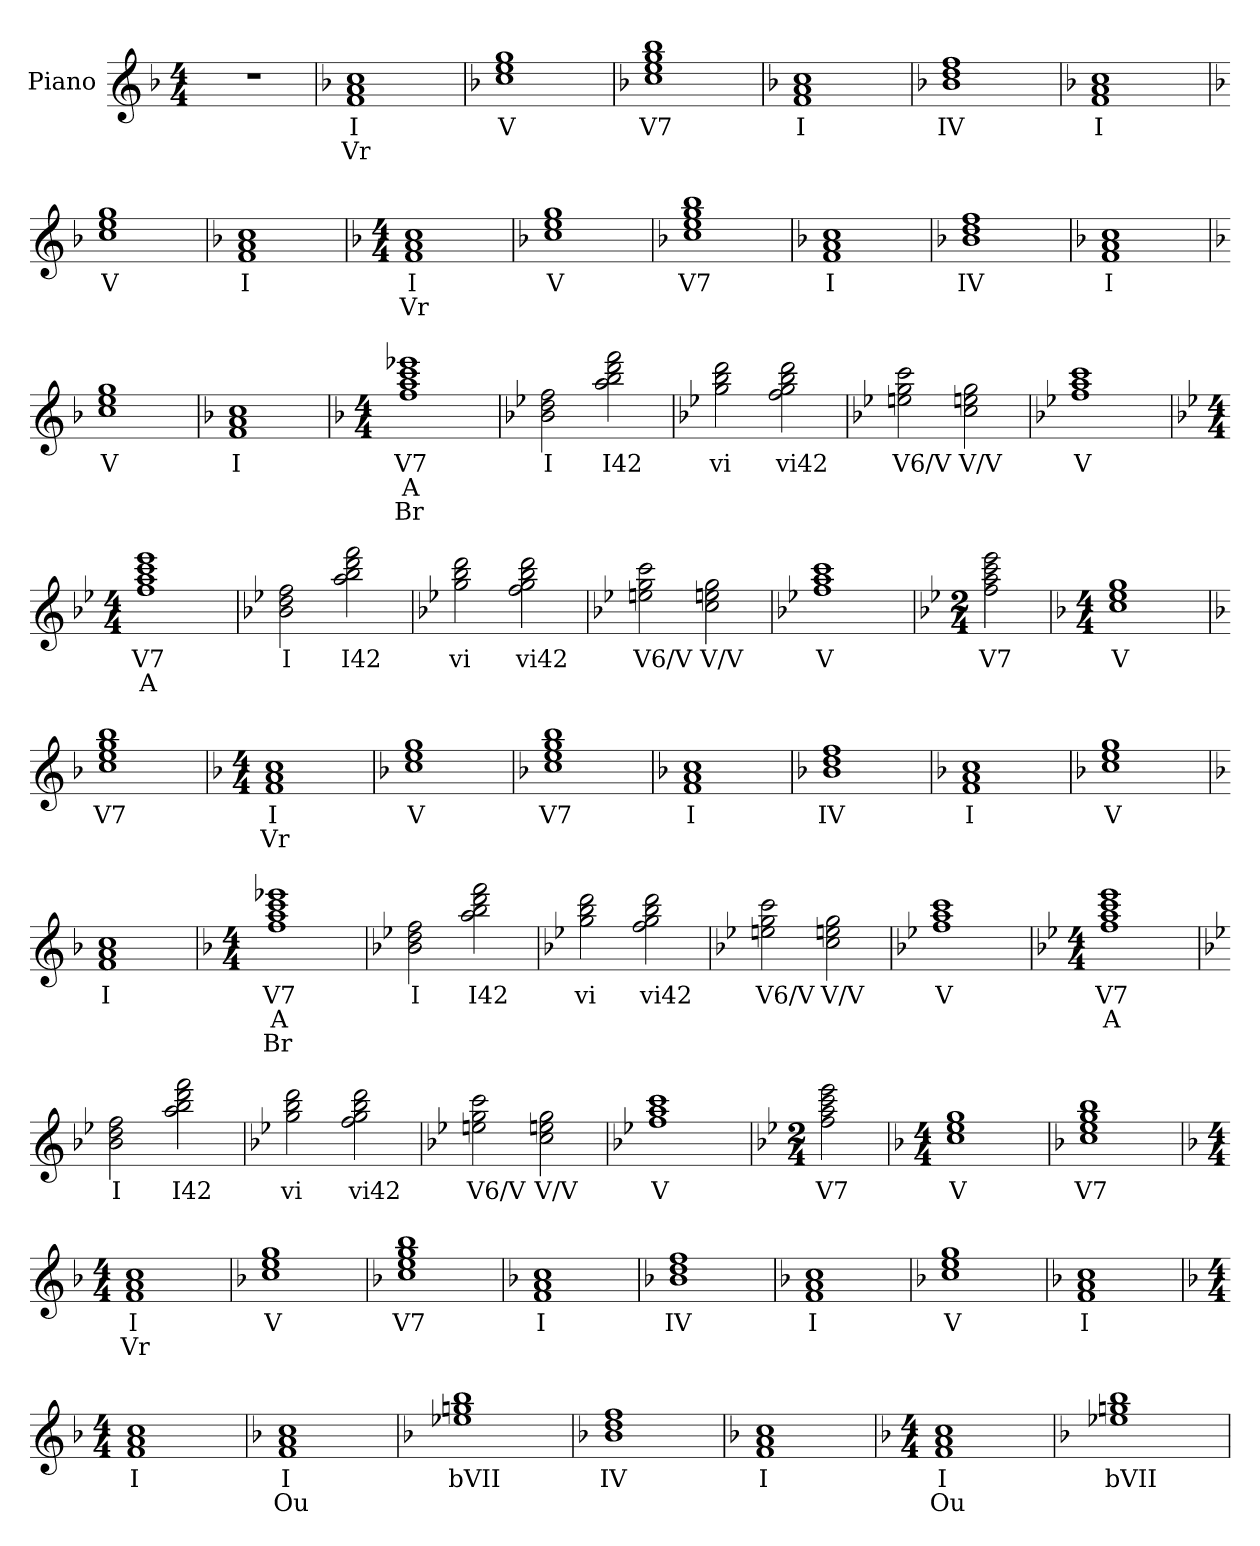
**kern	**text	**text	**text
*part1	*part1	*part1	*part1
*staff1	*staff1	*staff1	*staff1
*I"Piano	*	*	*
*I'Pno	*	*	*
*k[b-]	*	*	*
*F:	*	*	*
*M4/4	*	*	*
=	=	=	=
1r	.	.	.
=	=	=	=
*k[b-]	*	*	*
*F:	*	*	*
1f 1a 1cc	I	Vr	.
=	=	=	=
*k[b-]	*	*	*
*F:	*	*	*
1cc 1ee 1gg	V	.	.
=	=	=	=
*k[b-]	*	*	*
*F:	*	*	*
1cc 1ee 1gg 1bb-	V7	.	.
=	=	=	=
*k[b-]	*	*	*
*F:	*	*	*
1f 1a 1cc	I	.	.
=	=	=	=
*k[b-]	*	*	*
*F:	*	*	*
1b- 1dd 1ff	IV	.	.
=	=	=	=
*k[b-]	*	*	*
*F:	*	*	*
1f 1a 1cc	I	.	.
=	=	=	=
*k[b-]	*	*	*
*F:	*	*	*
1cc 1ee 1gg	V	.	.
=	=	=	=
*k[b-]	*	*	*
*F:	*	*	*
1f 1a 1cc	I	.	.
=	=	=	=
*k[b-]	*	*	*
*F:	*	*	*
*M4/4	*	*	*
1f 1a 1cc	I	Vr	.
=	=	=	=
*k[b-]	*	*	*
*F:	*	*	*
1cc 1ee 1gg	V	.	.
=	=	=	=
*k[b-]	*	*	*
*F:	*	*	*
1cc 1ee 1gg 1bb-	V7	.	.
=	=	=	=
*k[b-]	*	*	*
*F:	*	*	*
1f 1a 1cc	I	.	.
=	=	=	=
*k[b-]	*	*	*
*F:	*	*	*
1b- 1dd 1ff	IV	.	.
=	=	=	=
*k[b-]	*	*	*
*F:	*	*	*
1f 1a 1cc	I	.	.
=	=	=	=
*k[b-]	*	*	*
*F:	*	*	*
1cc 1ee 1gg	V	.	.
=	=	=	=
*k[b-]	*	*	*
*F:	*	*	*
1f 1a 1cc	I	.	.
=	=	=	=
*k[b-]	*	*	*
*F:	*	*	*
*M4/4	*	*	*
1ff 1aa 1ccc 1eee-X	V7	A	Br
=	=	=	=
*k[b-e-]	*	*	*
*B-:	*	*	*
2b- 2dd 2ff	I	.	.
2aa 2bb- 2ddd 2fff	I42	.	.
=	=	=	=
*k[b-e-]	*	*	*
*B-:	*	*	*
2gg 2bb- 2ddd	vi	.	.
2ff 2gg 2bb- 2ddd	vi42	.	.
=	=	=	=
*k[b-e-]	*	*	*
*B-:	*	*	*
2een 2gg 2ccc	V6/V	.	.
2cc 2een 2gg	V/V	.	.
=	=	=	=
*k[b-e-]	*	*	*
*B-:	*	*	*
1ff 1aa 1ccc	V	.	.
=	=	=	=
*k[b-e-]	*	*	*
*B-:	*	*	*
*M4/4	*	*	*
1ff 1aa 1ccc 1eee-	V7	A	.
=	=	=	=
*k[b-e-]	*	*	*
*B-:	*	*	*
2b- 2dd 2ff	I	.	.
2aa 2bb- 2ddd 2fff	I42	.	.
=	=	=	=
*k[b-e-]	*	*	*
*B-:	*	*	*
2gg 2bb- 2ddd	vi	.	.
2ff 2gg 2bb- 2ddd	vi42	.	.
=	=	=	=
*k[b-e-]	*	*	*
*B-:	*	*	*
2een 2gg 2ccc	V6/V	.	.
2cc 2een 2gg	V/V	.	.
=	=	=	=
*k[b-e-]	*	*	*
*B-:	*	*	*
1ff 1aa 1ccc	V	.	.
=	=	=	=
*k[b-e-]	*	*	*
*B-:	*	*	*
*M2/4	*	*	*
2ff 2aa 2ccc 2eee-	V7	.	.
=	=	=	=
*k[b-]	*	*	*
*F:	*	*	*
*M4/4	*	*	*
1cc 1ee 1gg	V	.	.
=	=	=	=
*k[b-]	*	*	*
*F:	*	*	*
1cc 1ee 1gg 1bb-	V7	.	.
=	=	=	=
*k[b-]	*	*	*
*F:	*	*	*
*M4/4	*	*	*
1f 1a 1cc	I	Vr	.
=	=	=	=
*k[b-]	*	*	*
*F:	*	*	*
1cc 1ee 1gg	V	.	.
=	=	=	=
*k[b-]	*	*	*
*F:	*	*	*
1cc 1ee 1gg 1bb-	V7	.	.
=	=	=	=
*k[b-]	*	*	*
*F:	*	*	*
1f 1a 1cc	I	.	.
=	=	=	=
*k[b-]	*	*	*
*F:	*	*	*
1b- 1dd 1ff	IV	.	.
=	=	=	=
*k[b-]	*	*	*
*F:	*	*	*
1f 1a 1cc	I	.	.
=	=	=	=
*k[b-]	*	*	*
*F:	*	*	*
1cc 1ee 1gg	V	.	.
=	=	=	=
*k[b-]	*	*	*
*F:	*	*	*
1f 1a 1cc	I	.	.
=	=	=	=
*k[b-]	*	*	*
*F:	*	*	*
*M4/4	*	*	*
1ff 1aa 1ccc 1eee-X	V7	A	Br
=	=	=	=
*k[b-e-]	*	*	*
*B-:	*	*	*
2b- 2dd 2ff	I	.	.
2aa 2bb- 2ddd 2fff	I42	.	.
=	=	=	=
*k[b-e-]	*	*	*
*B-:	*	*	*
2gg 2bb- 2ddd	vi	.	.
2ff 2gg 2bb- 2ddd	vi42	.	.
=	=	=	=
*k[b-e-]	*	*	*
*B-:	*	*	*
2een 2gg 2ccc	V6/V	.	.
2cc 2een 2gg	V/V	.	.
=	=	=	=
*k[b-e-]	*	*	*
*B-:	*	*	*
1ff 1aa 1ccc	V	.	.
=	=	=	=
*k[b-e-]	*	*	*
*B-:	*	*	*
*M4/4	*	*	*
1ff 1aa 1ccc 1eee-	V7	A	.
=	=	=	=
*k[b-e-]	*	*	*
*B-:	*	*	*
2b- 2dd 2ff	I	.	.
2aa 2bb- 2ddd 2fff	I42	.	.
=	=	=	=
*k[b-e-]	*	*	*
*B-:	*	*	*
2gg 2bb- 2ddd	vi	.	.
2ff 2gg 2bb- 2ddd	vi42	.	.
=	=	=	=
*k[b-e-]	*	*	*
*B-:	*	*	*
2een 2gg 2ccc	V6/V	.	.
2cc 2een 2gg	V/V	.	.
=	=	=	=
*k[b-e-]	*	*	*
*B-:	*	*	*
1ff 1aa 1ccc	V	.	.
=	=	=	=
*k[b-e-]	*	*	*
*B-:	*	*	*
*M2/4	*	*	*
2ff 2aa 2ccc 2eee-	V7	.	.
=	=	=	=
*k[b-]	*	*	*
*F:	*	*	*
*M4/4	*	*	*
1cc 1ee 1gg	V	.	.
=	=	=	=
*k[b-]	*	*	*
*F:	*	*	*
1cc 1ee 1gg 1bb-	V7	.	.
=	=	=	=
*k[b-]	*	*	*
*F:	*	*	*
*M4/4	*	*	*
1f 1a 1cc	I	Vr	.
=	=	=	=
*k[b-]	*	*	*
*F:	*	*	*
1cc 1ee 1gg	V	.	.
=	=	=	=
*k[b-]	*	*	*
*F:	*	*	*
1cc 1ee 1gg 1bb-	V7	.	.
=	=	=	=
*k[b-]	*	*	*
*F:	*	*	*
1f 1a 1cc	I	.	.
=	=	=	=
*k[b-]	*	*	*
*F:	*	*	*
1b- 1dd 1ff	IV	.	.
=	=	=	=
*k[b-]	*	*	*
*F:	*	*	*
1f 1a 1cc	I	.	.
=	=	=	=
*k[b-]	*	*	*
*F:	*	*	*
1cc 1ee 1gg	V	.	.
=	=	=	=
*k[b-]	*	*	*
*F:	*	*	*
1f 1a 1cc	I	.	.
=	=	=	=
*k[b-]	*	*	*
*F:	*	*	*
*M4/4	*	*	*
1f 1a 1cc	I	.	.
=	=	=	=
*k[b-]	*	*	*
*F:	*	*	*
1f 1a 1cc	I	Ou	.
=	=	=	=
*k[b-]	*	*	*
*F:	*	*	*
1ee-X 1ggn 1bb-	bVII	.	.
=	=	=	=
*k[b-]	*	*	*
*F:	*	*	*
1b- 1dd 1ff	IV	.	.
=	=	=	=
*k[b-]	*	*	*
*F:	*	*	*
1f 1a 1cc	I	.	.
=	=	=	=
*k[b-]	*	*	*
*F:	*	*	*
*M4/4	*	*	*
1f 1a 1cc	I	Ou	.
=	=	=	=
*k[b-]	*	*	*
*F:	*	*	*
1ee-X 1ggn 1bb-	bVII	.	.
=	=	=	=
*-	*-	*-	*-
